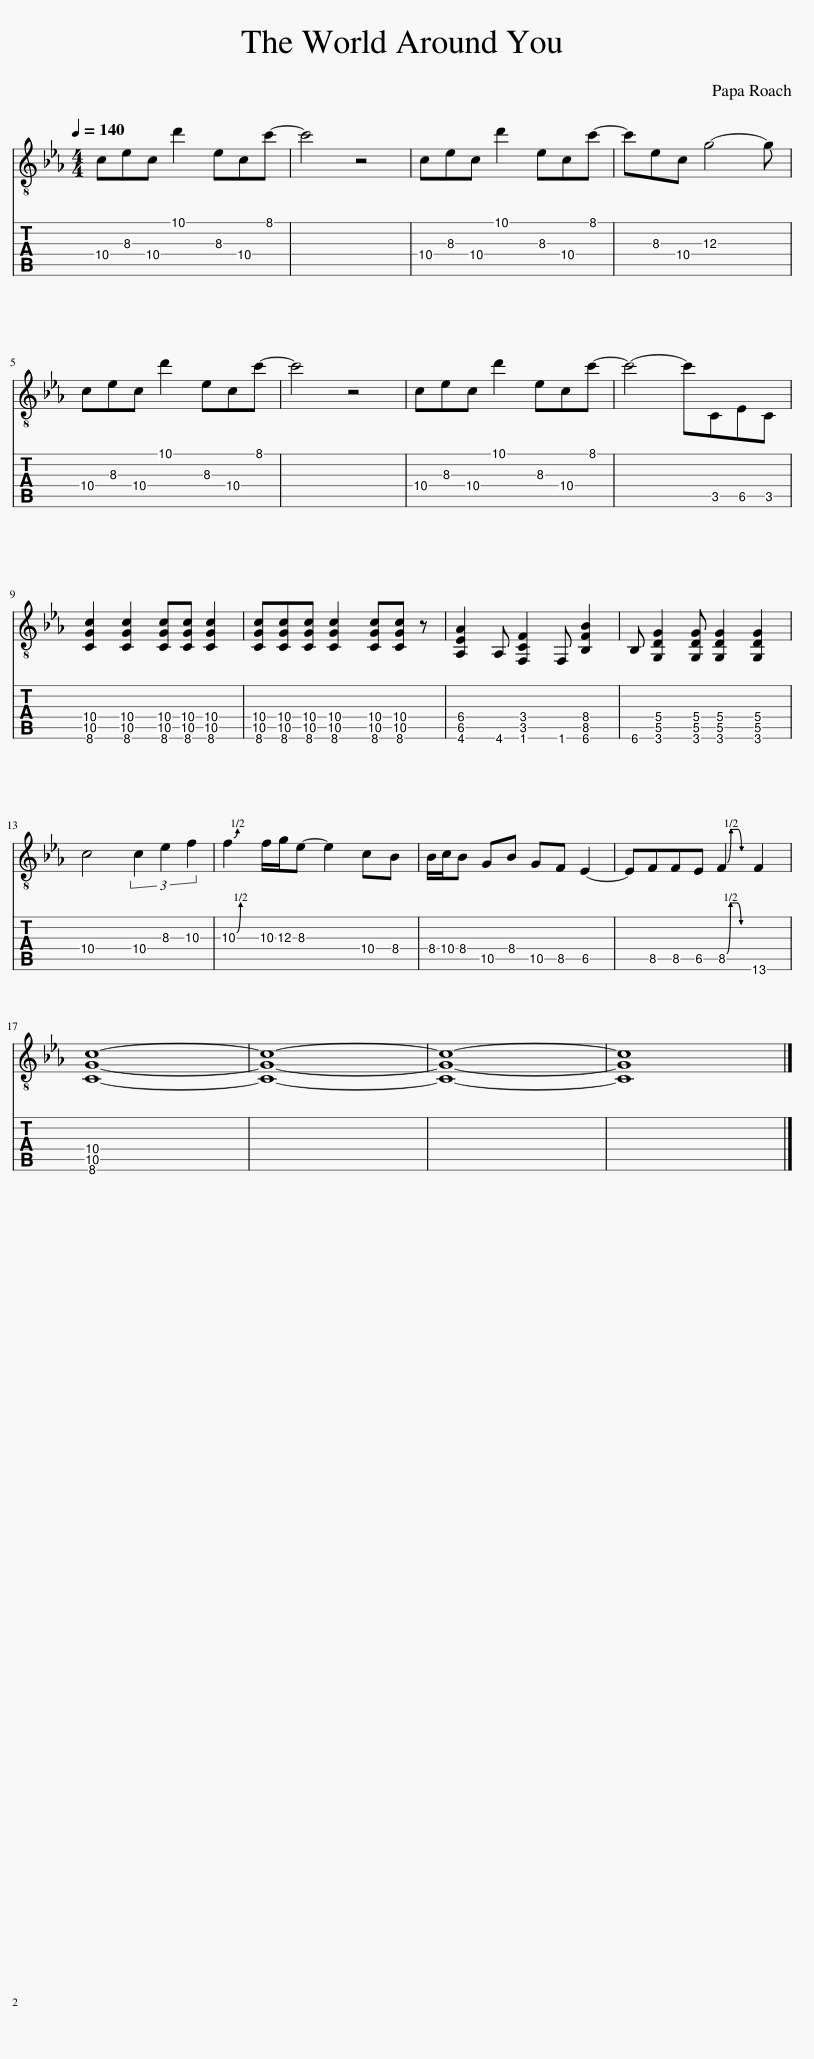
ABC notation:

X:1
%%score { 1 | 2 }
L:1/8
Q:1/4=140
M:4/4
I:linebreak $
K:Eb
V:1 treble-8
V:2 tab stafflines=6 strings="E2,A2,D3,G3,B3,E4 nostems "
V:1
 cec d'2 ecc'- | c'4 z4 | cec d'2 ecc'- | c'ec g4- g |$ cec d'2 ecc'- | %5
 c'4 z4 | cec d'2 ecc'- | c'4- c'CEC |$ [CGc]2 [CGc]2 [CGc][CGc] [CGc]2 | [CGc][CGc][CGc] [CGc]2 [CGc][CGc] z | %10
 [A,EA]2 A, [F,CF]2 F, [B,FB]2 | B, [G,DG]2 [G,DG] [G,DG]2 [G,DG]2 |$ c4 (3c2 e2 f2 | f2 f/g/e- e2 cB | B/c/B GB GF E2- | %15
 EFFE F2 F2 |$ [CGc]8- | [CGc]8- | [CGc]8- | [CGc]8 |] %20
V:2
 !4!C !3!E !4!C !1!d2 !3!E !4!C !1!c- | !1!c4 x4 | !4!C !3!E !4!C !1!d2 !3!E !4!C !1!c- | !1!c !3!E !4!C !3!G4- !3!G |$ !4!C !3!E !4!C !1!d2 !3!E !4!C !1!c- | %5
 !1!c4 x4 | !4!C !3!E !4!C !1!d2 !3!E !4!C !1!c- | !1!c4- !1!c !5!C, !5!E, !5!C, |$ [!6!C,!5!G,!4!C]2 [!6!C,!5!G,!4!C]2 [!6!C,!5!G,!4!C] [!6!C,!5!G,!4!C] [!6!C,!5!G,!4!C]2 | [!6!C,!5!G,!4!C] [!6!C,!5!G,!4!C] [!6!C,!5!G,!4!C] [!6!C,!5!G,!4!C]2 [!6!C,!5!G,!4!C] [!6!C,!5!G,!4!C] x | %10
 [!6!A,,!5!E,!4!A,]2 !6!A,, [!6!F,,!5!C,!4!F,]2 !6!F,, [!6!B,,!5!F,!4!B,]2 | !6!B,, [!6!G,,!5!D,!4!G,]2 [!6!G,,!5!D,!4!G,] [!6!G,,!5!D,!4!G,]2 [!6!G,,!5!D,!4!G,]2 |$ !4!C4 (3!4!C2 !3!E2 !3!F2 | !3!F2 !3!F/ !3!G/ !3!E- !3!E2 !4!C !4!B, | !4!B,/ !4!C/ !4!B, !5!G, !4!B, !5!G, !5!F, !5!E,2- | %15
 !4!E, !5!F, !5!F, !5!E, !5!F,2 !6!F,2 |$ [!6!C,!5!G,!4!C]8- | [!6!C,!5!G,!4!C]8- | [!6!C,!5!G,!4!C]8- | [!6!C,!5!G,!4!C]8 |] %20
